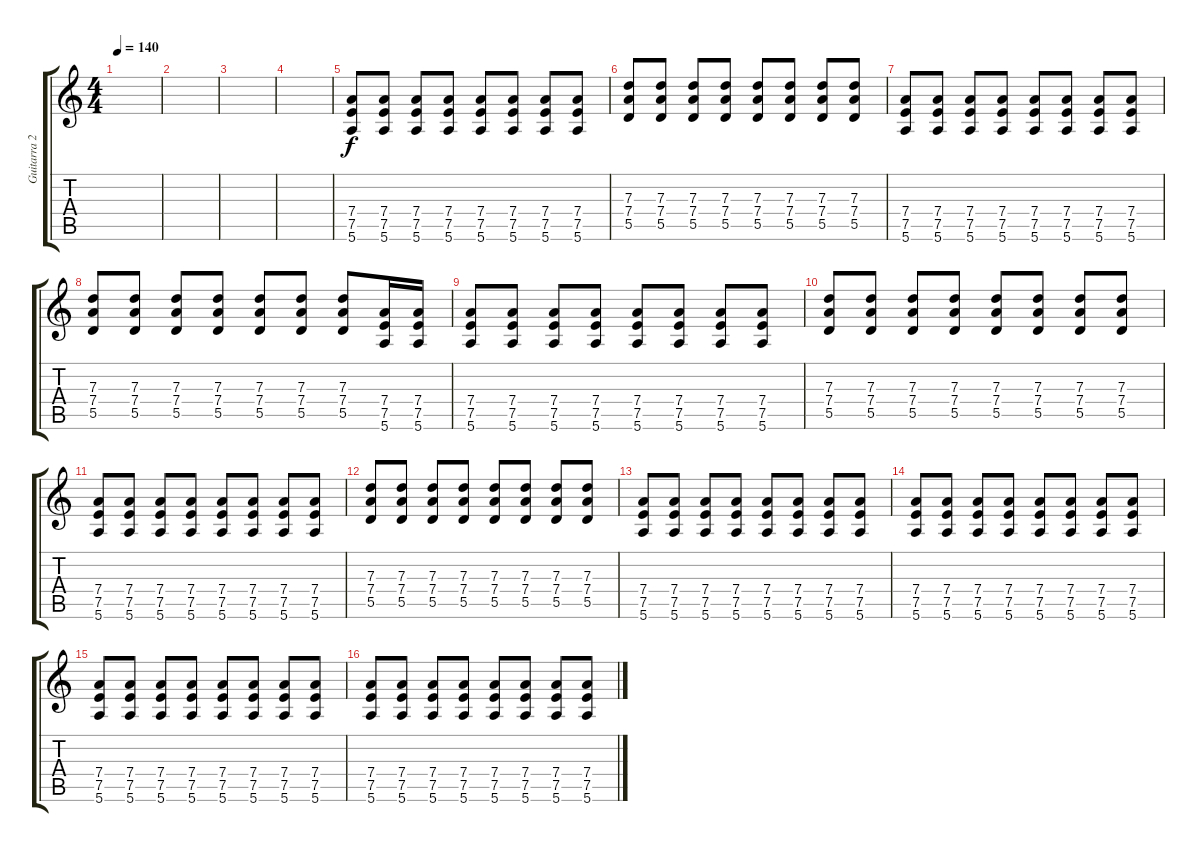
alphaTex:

\track ("Guitarra 2" "Guitarra 2") {instrument distortionguitar}
\staff {score tabs}
\tuning (E4 B3 G3 D3 A2 E2) {hide}
\ts (4 4)
\tempo 140
\clef g2
\ks c
|
|
|
|
(7.4 7.5 5.6).8 (7.4 7.5 5.6).8 (7.4 7.5 5.6).8 (7.4 7.5 5.6).8 (7.4 7.5 5.6).8 (7.4 7.5 5.6).8 (7.4 7.5 5.6).8 (7.4 7.5 5.6).8 |
(7.3 7.4 5.5).8 (7.3 7.4 5.5).8 (7.3 7.4 5.5).8 (7.3 7.4 5.5).8 (7.3 7.4 5.5).8 (7.3 7.4 5.5).8 (7.3 7.4 5.5).8 (7.3 7.4 5.5).8 |
(7.4 7.5 5.6).8 (7.4 7.5 5.6).8 (7.4 7.5 5.6).8 (7.4 7.5 5.6).8 (7.4 7.5 5.6).8 (7.4 7.5 5.6).8 (7.4 7.5 5.6).8 (7.4 7.5 5.6).8 |
(7.3 7.4 5.5).8 (7.3 7.4 5.5).8 (7.3 7.4 5.5).8 (7.3 7.4 5.5).8 (7.3 7.4 5.5).8 (7.3 7.4 5.5).8 (7.3 7.4 5.5).8 (7.4 7.5 5.6).16 (7.4 7.5 5.6).16 |
(7.4 7.5 5.6).8{balance 8} (7.4 7.5 5.6).8 (7.4 7.5 5.6).8 (7.4 7.5 5.6).8 (7.4 7.5 5.6).8 (7.4 7.5 5.6).8 (7.4 7.5 5.6).8 (7.4 7.5 5.6).8 |
(7.3 7.4 5.5).8 (7.3 7.4 5.5).8 (7.3 7.4 5.5).8 (7.3 7.4 5.5).8 (7.3 7.4 5.5).8 (7.3 7.4 5.5).8 (7.3 7.4 5.5).8 (7.3 7.4 5.5).8 |
(7.4 7.5 5.6).8 (7.4 7.5 5.6).8 (7.4 7.5 5.6).8 (7.4 7.5 5.6).8 (7.4 7.5 5.6).8 (7.4 7.5 5.6).8 (7.4 7.5 5.6).8 (7.4 7.5 5.6).8 |
(7.3 7.4 5.5).8 (7.3 7.4 5.5).8 (7.3 7.4 5.5).8 (7.3 7.4 5.5).8 (7.3 7.4 5.5).8 (7.3 7.4 5.5).8 (7.3 7.4 5.5).8 (7.3 7.4 5.5).8 |
(7.4 7.5 5.6).8 (7.4 7.5 5.6).8 (7.4 7.5 5.6).8 (7.4 7.5 5.6).8 (7.4 7.5 5.6).8 (7.4 7.5 5.6).8 (7.4 7.5 5.6).8 (7.4 7.5 5.6).8 |
(7.4 7.5 5.6).8 (7.4 7.5 5.6).8 (7.4 7.5 5.6).8 (7.4 7.5 5.6).8 (7.4 7.5 5.6).8 (7.4 7.5 5.6).8 (7.4 7.5 5.6).8 (7.4 7.5 5.6).8 |
(7.4 7.5 5.6).8 (7.4 7.5 5.6).8 (7.4 7.5 5.6).8 (7.4 7.5 5.6).8 (7.4 7.5 5.6).8 (7.4 7.5 5.6).8 (7.4 7.5 5.6).8 (7.4 7.5 5.6).8 |
(7.4 7.5 5.6).8 (7.4 7.5 5.6).8 (7.4 7.5 5.6).8 (7.4 7.5 5.6).8 (7.4 7.5 5.6).8 (7.4 7.5 5.6).8 (7.4 7.5 5.6).8 (7.4 7.5 5.6).8
